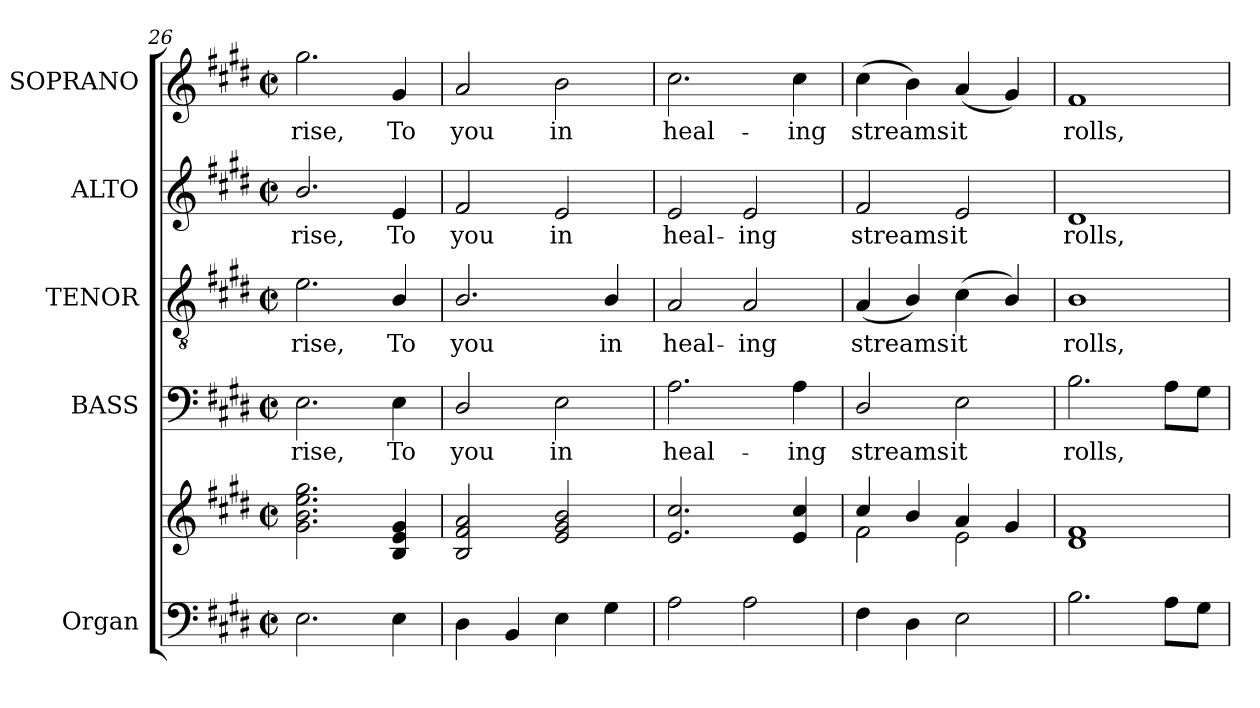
**kern	**kern	**kern	**text	**kern	**text	**kern	**text	**kern	**text
*part5	*part5	*part4	*part4	*part3	*part3	*part2	*part2	*part1	*part1
*staff6	*staff5	*staff4	*staff4	*staff3	*staff3	*staff2	*staff2	*staff1	*staff1
*I"Organ	*	*I"BASS	*	*I"TENOR	*	*I"ALTO	*	*I"SOPRANO	*
*I'Org.	*	*I'B.	*	*I'T.	*	*I'A.	*	*I'S.	*
*clefF4	*clefG2	*clefF4	*	*clefGv2	*	*clefG2	*	*clefG2	*
*	*	*	*	*ITrd7c12	*	*	*	*	*
*k[f#c#g#d#]	*k[f#c#g#d#]	*k[f#c#g#d#]	*	*k[f#c#g#d#]	*	*k[f#c#g#d#]	*	*k[f#c#g#d#]	*
*E:	*E:	*E:	*	*E:	*	*E:	*	*E:	*
*M2/2	*M2/2	*M2/2	*	*M2/2	*	*M2/2	*	*M2/2	*
*met(c|)	*met(c|)	*met(c|)	*	*met(c|)	*	*met(c|)	*	*met(c|)	*
=26	=26	=26	=26	=26	=26	=26	=26	=26	=26
!	!	!	!LO:LY:b:color=#000000	!	!	!	!	!	!
!	!	!	!	!	!LO:LY:b:color=#000000	!	!	!	!
!	!	!	!	!	!	!	!LO:LY:b:color=#000000	!	!
!	!	!	!	!	!	!	!	!	!LO:LY:b:color=#000000
2.Ei\	2.g#i\ 2.bi 2.eei 2.gg#i	2.Ei\	rise,	2.Ei\	rise,	2.bi/	rise,	2.gg#i\	rise,
!	!	!	!LO:LY:b:color=#000000	!	!	!	!	!	!
!	!	!	!	!	!LO:LY:b:color=#000000	!	!	!	!
!	!	!	!	!	!	!	!LO:LY:b:color=#000000	!	!
!	!	!	!	!	!	!	!	!	!LO:LY:b:color=#000000
4Ei\	4Bi/ 4ei 4g#i	4Ei\	To	4BBi/	To	4ei/	To	4g#i/	To
=27	=27	=27	=27	=27	=27	=27	=27	=27	=27
!	!	!	!LO:LY:b:color=#000000	!	!	!	!	!	!
!	!	!	!	!	!LO:LY:b:color=#000000	!	!	!	!
!	!	!	!	!	!	!	!LO:LY:b:color=#000000	!	!
!	!	!	!	!	!	!	!	!	!LO:LY:b:color=#000000
4D#i\	2Bi/ 2f#i 2ai	2D#i/	you	2.BBi/	you	2f#i/	you	2ai/	you
4BBi/	.	.	.	.	.	.	.	.	.
!	!	!	!LO:LY:b:color=#000000	!	!	!	!	!	!
!	!	!	!	!	!	!	!LO:LY:b:color=#000000	!	!
!	!	!	!	!	!	!	!	!	!LO:LY:b:color=#000000
4Ei\	2ei/ 2g#i 2bi	2Ei\	in	.	.	2ei/	in	2bi\	in
!	!	!	!	!	!LO:LY:b:color=#000000	!	!	!	!
4G#i\	.	.	.	4BBi/	in	.	.	.	.
=28	=28	=28	=28	=28	=28	=28	=28	=28	=28
!	!	!	!LO:LY:b:color=#000000	!	!	!	!	!	!
!	!	!	!	!	!LO:LY:b:color=#000000	!	!	!	!
!	!	!	!	!	!	!	!LO:LY:b:color=#000000	!	!
!	!	!	!	!	!	!	!	!	!LO:LY:b:color=#000000
2Ai\	2.ei/ 2.cc#i	2.Ai\	heal-	2AAi/	heal-	2ei/	heal-	2.cc#i\	heal-
!	!	!	!	!	!LO:LY:b:color=#000000	!	!	!	!
!	!	!	!	!	!	!	!LO:LY:b:color=#000000	!	!
2Ai\	.	.	.	2AAi/	-ing	2ei/	-ing	.	.
!	!	!	!LO:LY:b:color=#000000	!	!	!	!	!	!
!	!	!	!	!	!	!	!	!	!LO:LY:b:color=#000000
.	4ei/ 4cc#i	4Ai\	-ing	.	.	.	.	4cc#i\	-ing
=29	=29	=29	=29	=29	=29	=29	=29	=29	=29
*	*^	*	*	*	*	*	*	*	*
!	!	!	!	!LO:LY:b:color=#000000	!	!	!	!	!	!
!	!	!	!	!	!	!LO:LY:b:color=#000000	!	!	!	!
!	!	!	!	!	!	!	!	!LO:LY:b:color=#000000	!	!
!	!	!	!	!	!	!	!	!	!	!LO:LY:b:color=#000000
4F#i\	4cc#i/	2f#i\	2D#i/	streams	(4AAi/	streams	2f#i/	streams	(4cc#i\	streams
4D#i\	4bi/	.	.	.	4BBi/)	.	.	.	4bi\)	.
!	!	!	!	!LO:LY:b:color=#000000	!	!	!	!	!	!
!	!	!	!	!	!	!LO:LY:b:color=#000000	!	!	!	!
!	!	!	!	!	!	!	!	!LO:LY:b:color=#000000	!	!
!	!	!	!	!	!	!	!	!	!	!LO:LY:b:color=#000000
2Ei\	4ai/	2ei\	2Ei\	it	(4C#i\	it	2ei/	it	(4ai/	it
.	4g#i/	.	.	.	4BBi/)	.	.	.	4g#i/)	.
*	*v	*v	*	*	*	*	*	*	*	*
=30	=30	=30	=30	=30	=30	=30	=30	=30	=30
!	!	!	!LO:LY:b:color=#000000	!	!	!	!	!	!
!	!	!	!	!	!LO:LY:b:color=#000000	!	!	!	!
!	!	!	!	!	!	!	!LO:LY:b:color=#000000	!	!
!	!	!	!	!	!	!	!	!	!LO:LY:b:color=#000000
2.Bi\	1d#i 1f#i	2.Bi\	rolls,	1BBi	rolls,	1d#i	rolls,	1f#i	rolls,
8Ai\L	.	8Ai\L	.	.	.	.	.	.	.
8G#i\J	.	8G#i\J	.	.	.	.	.	.	.
=	=	=	=	=	=	=	=	=	=
*-	*-	*-	*-	*-	*-	*-	*-	*-	*-
